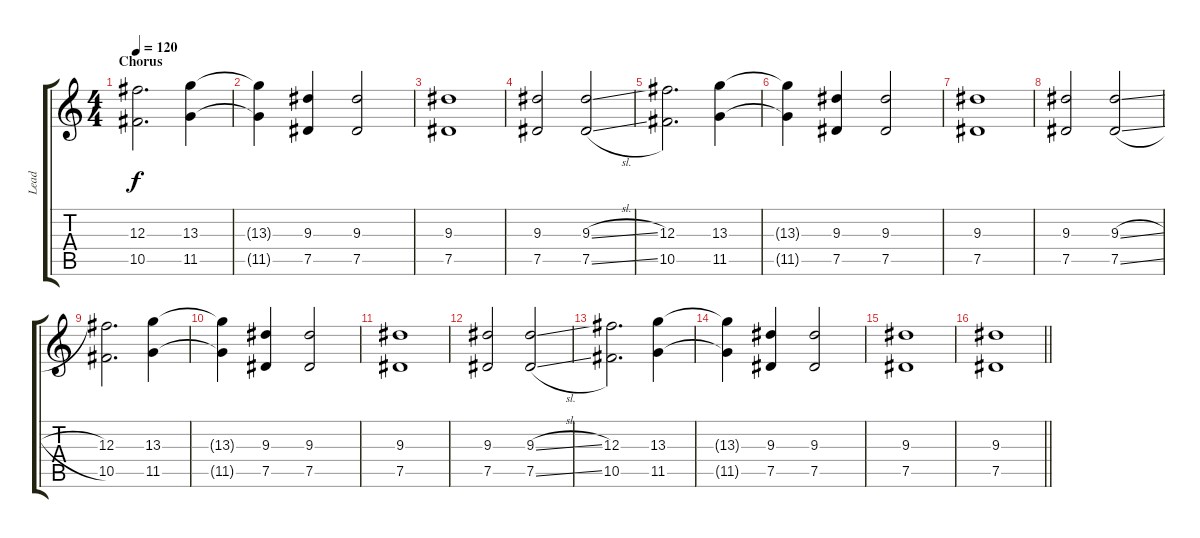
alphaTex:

\track ("Lead" "Lead") {instrument electricguitarjazz}
\staff {score tabs}
\tuning (Eb4 Bb3 Gb3 Db3 Ab2 Db2) {hide}
\ts (4 4)
\section ("" "Chorus")
\tempo 120
\clef g2
\ks c
(12.3 10.5).2{d dy f instrument overdrivenguitar} (13.3 11.5).4 |
(13.3{t} 11.5{t}).4 (9.3 7.5).4 (9.3 7.5).2 |
(9.3 7.5).1 |
(9.3 7.5).2 (9.3{sl} 7.5{sl}).2 |
(12.3 10.5).2{d} (13.3 11.5).4 |
(13.3{t} 11.5{t}).4 (9.3 7.5).4 (9.3 7.5).2 |
(9.3 7.5).1 |
(9.3 7.5).2 (9.3{sl} 7.5{sl}).2 |
(12.3 10.5).2{d} (13.3 11.5).4 |
(13.3{t} 11.5{t}).4 (9.3 7.5).4 (9.3 7.5).2 |
(9.3 7.5).1 |
(9.3 7.5).2 (9.3{sl} 7.5{sl}).2 |
(12.3 10.5).2{d} (13.3 11.5).4 |
(13.3{t} 11.5{t}).4 (9.3 7.5).4 (9.3 7.5).2 |
(9.3 7.5).1 |
\barLineRight lightlight
(9.3 7.5).1
